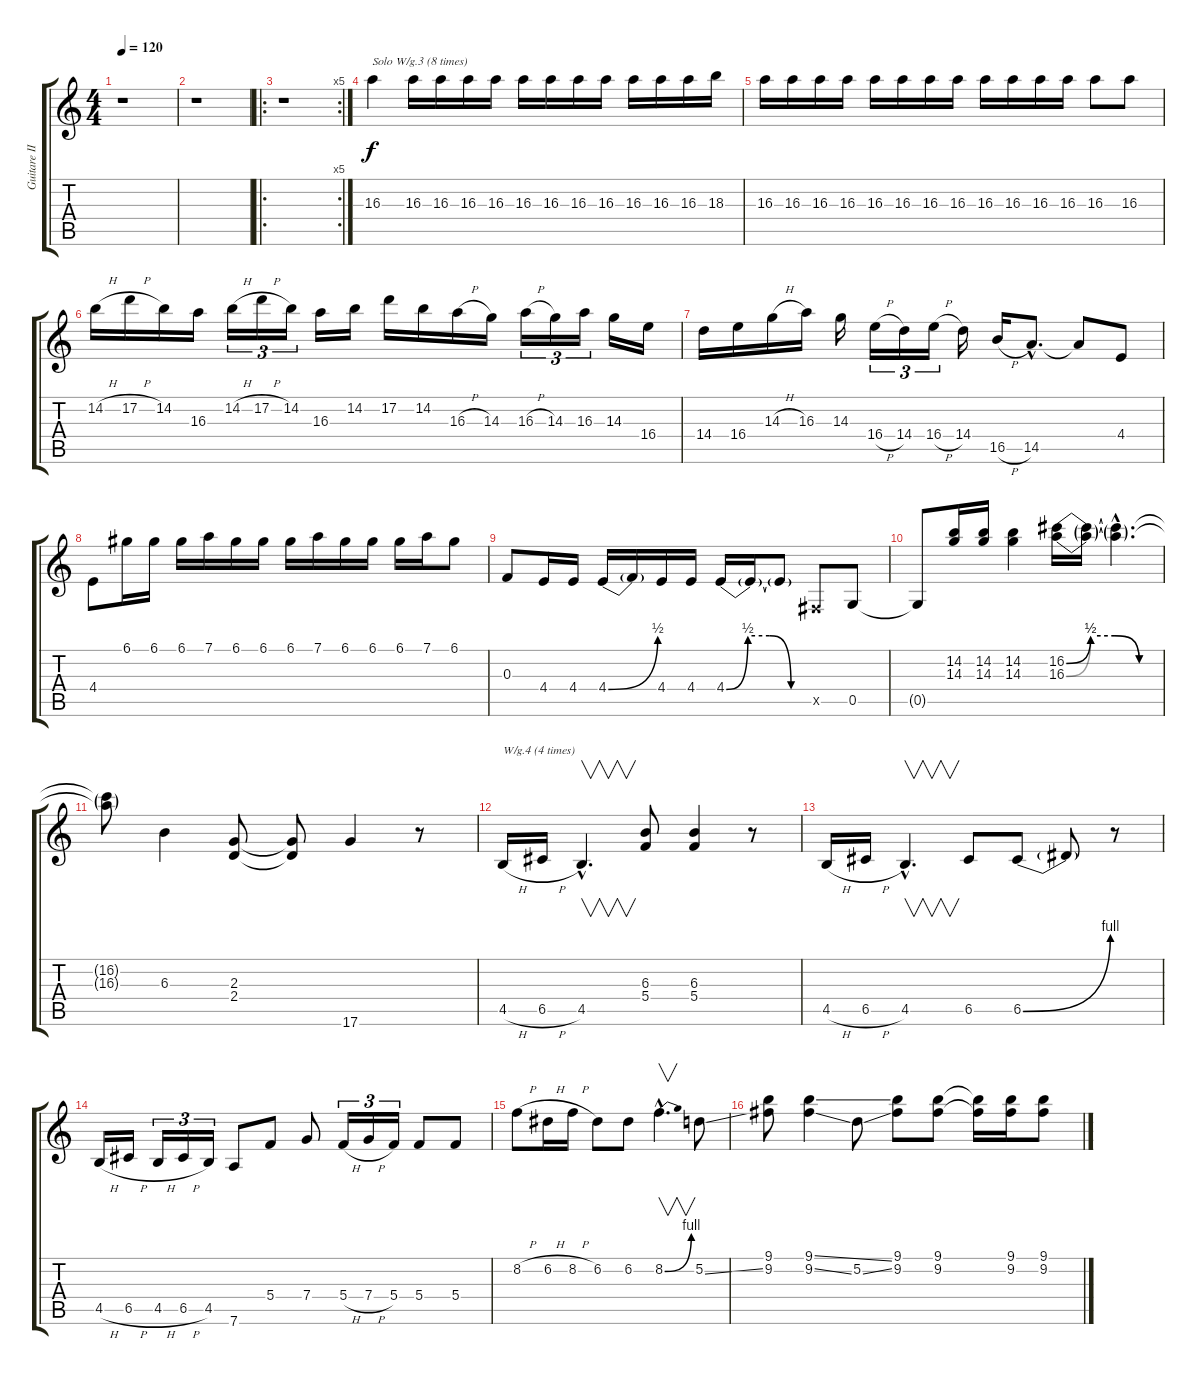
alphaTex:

\track ("Guitare III (LEAD)" "Guitare II") {instrument distortionguitar}
\staff {score tabs}
\tuning (D4 A3 F3 C3 G2 D2) {hide}
\ts (4 4)
\tempo 120
\clef g2
\ks c
r.1{dy f} |
r.1 |
\ro
\rc 5
r.1 |
16.3.4{txt "Solo W/g.3 (8 times)"} 16.3.16 16.3.16 16.3.16 16.3.16 16.3.16 16.3.16 16.3.16 16.3.16 16.3.16 16.3.16 16.3.16 18.3.16 |
16.3.16 16.3.16 16.3.16 16.3.16 16.3.16 16.3.16 16.3.16 16.3.16 16.3.16 16.3.16 16.3.16 16.3.16 16.3.8 16.3.8 |
14.2{h}.16 17.2{h}.16 14.2.16 16.3.16 14.2{h}.16{tu (3 2)} 17.2{h}.16{tu (3 2)} 14.2.16{tu (3 2)} 16.3.16 14.2.16 17.2.16 14.2.16 16.3{h}.16 14.3.16 16.3{h}.16{tu (3 2)} 14.3.16{tu (3 2)} 16.3.16{tu (3 2)} 14.3.16 16.4.16 |
14.4.16 16.4.16 14.3{h}.16 16.3.16 14.3.16 16.4{h}.16{tu (3 2)} 14.4.16{tu (3 2)} 16.4{h}.16{tu (3 2)} 14.4.16 16.5{h}.16 14.5{hac}.8{d} 14.5{t}.8 4.4.8 |
4.4.8 6.1.16 6.1.16 6.1.16 7.1.16 6.1.16 6.1.16 6.1.16 7.1.16 6.1.16 6.1.16 6.1.16 7.1.16 6.1.8 |
0.3.8 4.4.16 4.4.16 4.4{be (bend 0 0 60 2)}.16 4.4{t}.16 4.4.16 4.4.16 4.4{be (custom 0 0 15 2 30 2 45 0 60 0)}.16 4.4{t}.16 4.4{t}.8 -1.5{x}.8 0.5.8 |
0.5{t}.8 (14.2 14.3).16 (14.2 14.3).16 (14.2 14.3).4 (16.2{be (custom 0 0 15 2 30 2 45 0 60 0)} 16.3{be (custom 0 0 15 2 30 2 45 0 60 0)}).16 (16.2{t} 16.3{t}).16 (16.2{hac t} 16.3{hac t}).4{d} |
(16.2{t} 16.3{t}).8 6.3.4 (2.3 2.4).8 (2.3{t} 2.4{t}).8 17.6.4 r.8 |
4.5{h}.16{txt "W/g.4 (4 times)"} 6.5{h}.16 4.5{hac}.4{v d} (6.3 5.4).8 (6.3 5.4).4 r.8 |
4.5{h}.16 6.5{h}.16 4.5{hac}.4{v d} 6.5.8 6.5{be (bend 0 0 60 4)}.8 6.5{t}.8 r.8 |
4.5{h}.16 6.5{h}.16 4.5{h}.16{tu (3 2)} 6.5{h}.16{tu (3 2)} 4.5.16{tu (3 2)} 7.6.8 5.4.8 7.4.8 5.4{h}.16{tu (3 2)} 7.4{h}.16{tu (3 2)} 5.4.16{tu (3 2)} 5.4.8 5.4.8 |
8.2{h}.8 6.2{h}.16 8.2{h}.16 6.2.8 6.2.8 8.2{be (bend 0 0 60 4) hac}.4{v d} 5.2{ss}.8 |
(9.1 9.2).8 (9.1{ss} 9.2{ss}).4 5.2{ss}.8 (9.1 9.2).8 (9.1 9.2).8 (9.1{t} 9.2{t}).16 (9.1 9.2).16 (9.1 9.2).8
